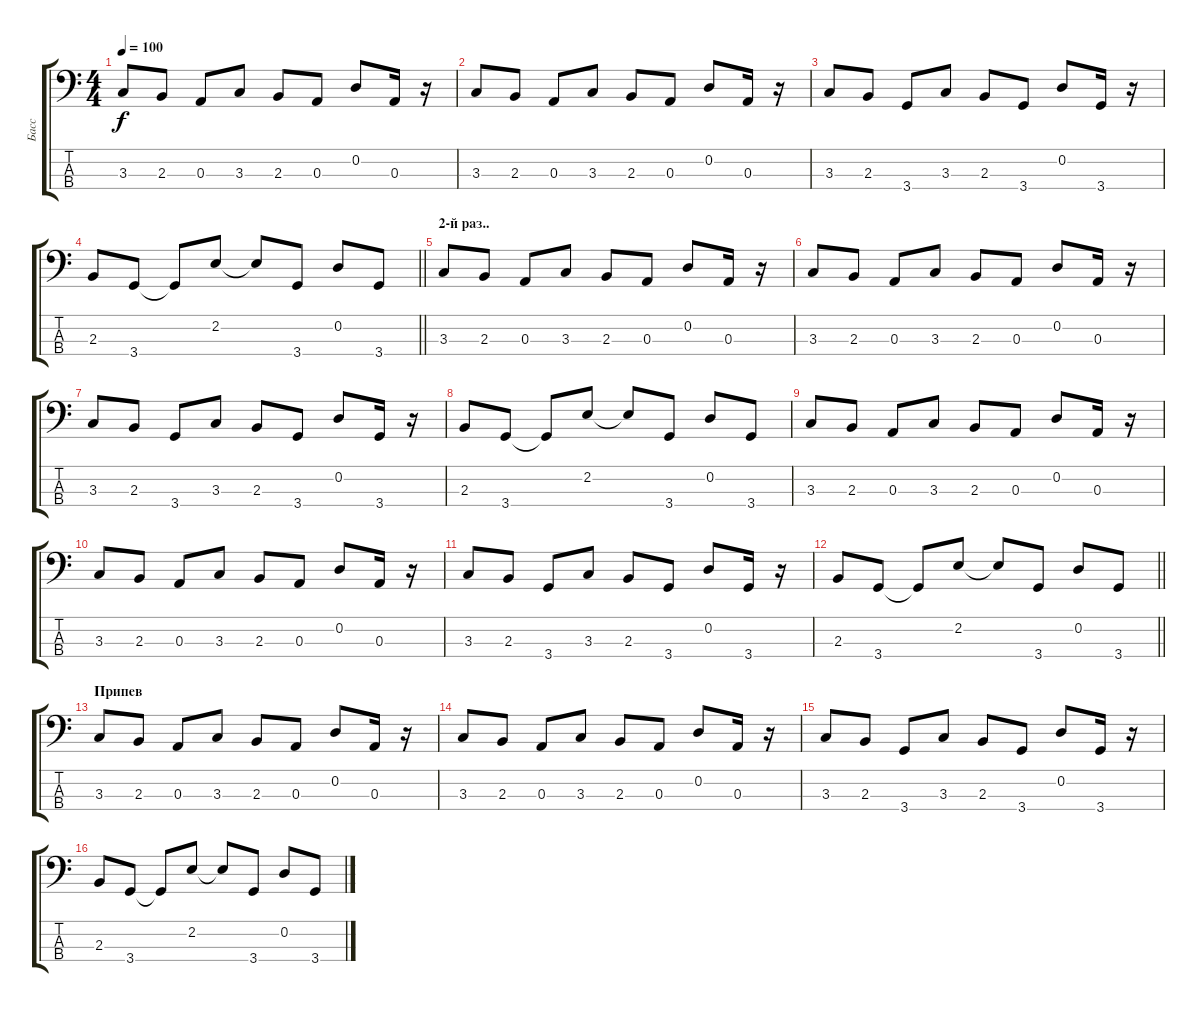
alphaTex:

\track ("Басс" "Басс") {instrument electricbasspick}
\staff {score tabs}
\tuning (G2 D2 A1 E1) {hide}
\ts (4 4)
\tempo 100
\clef f4
\ks c
3.3.8{dy f} 2.3.8 0.3.8 3.3.8 2.3.8 0.3.8 0.2.8 0.3.16 r.16 |
3.3.8 2.3.8 0.3.8 3.3.8 2.3.8 0.3.8 0.2.8 0.3.16 r.16 |
3.3.8 2.3.8 3.4.8 3.3.8 2.3.8 3.4.8 0.2.8 3.4.16 r.16 |
\barLineRight lightlight
2.3.8 3.4.8 3.4{t}.8 2.2.8 2.2{t}.8 3.4.8 0.2.8 3.4.8 |
\section ("" "2-й раз..")
3.3.8 2.3.8 0.3.8 3.3.8 2.3.8 0.3.8 0.2.8 0.3.16 r.16 |
3.3.8 2.3.8 0.3.8 3.3.8 2.3.8 0.3.8 0.2.8 0.3.16 r.16 |
3.3.8 2.3.8 3.4.8 3.3.8 2.3.8 3.4.8 0.2.8 3.4.16 r.16 |
2.3.8 3.4.8 3.4{t}.8 2.2.8 2.2{t}.8 3.4.8 0.2.8 3.4.8 |
3.3.8 2.3.8 0.3.8 3.3.8 2.3.8 0.3.8 0.2.8 0.3.16 r.16 |
3.3.8 2.3.8 0.3.8 3.3.8 2.3.8 0.3.8 0.2.8 0.3.16 r.16 |
3.3.8 2.3.8 3.4.8 3.3.8 2.3.8 3.4.8 0.2.8 3.4.16 r.16 |
\barLineRight lightlight
2.3.8 3.4.8 3.4{t}.8 2.2.8 2.2{t}.8 3.4.8 0.2.8 3.4.8 |
\section ("" "Припев")
3.3.8 2.3.8 0.3.8 3.3.8 2.3.8 0.3.8 0.2.8 0.3.16 r.16 |
3.3.8 2.3.8 0.3.8 3.3.8 2.3.8 0.3.8 0.2.8 0.3.16 r.16 |
3.3.8 2.3.8 3.4.8 3.3.8 2.3.8 3.4.8 0.2.8 3.4.16 r.16 |
2.3.8 3.4.8 3.4{t}.8 2.2.8 2.2{t}.8 3.4.8 0.2.8 3.4.8
